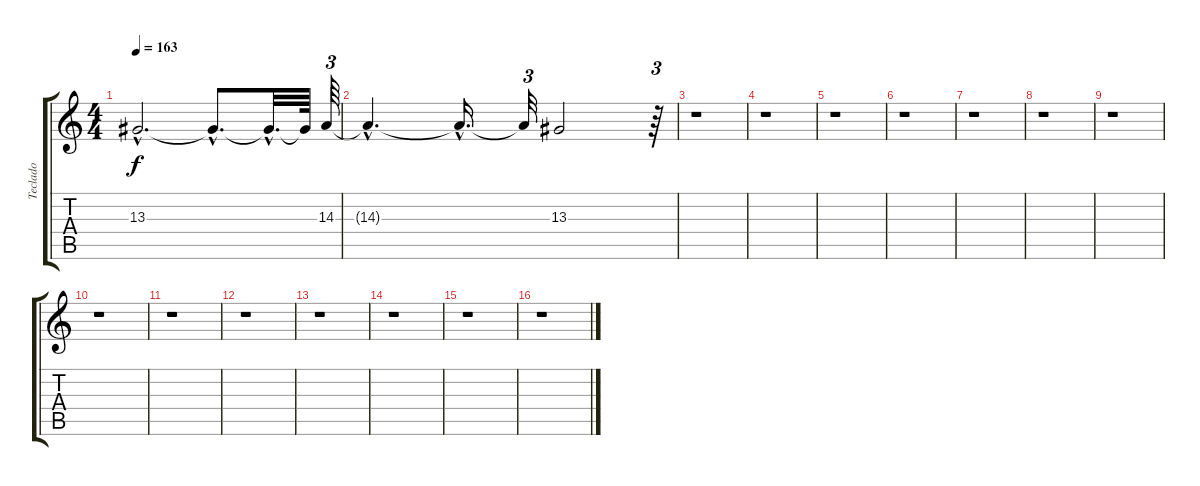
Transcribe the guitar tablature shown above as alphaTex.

\track ("Teclado" "Teclado") {instrument flute}
\staff {score tabs}
\tuning (E4 B3 G3 D3 A2 E2) {hide}
\ts (4 4)
\tempo 163
\clef g2
\ks c
13.3{hac t}.2{d dy f} 13.3{hac t}.8{d} 13.3{hac t}.32{d} 13.3{t}.64 14.3.64{tu (3 2)} |
14.3{hac t}.4{d} 14.3{hac t}.16{d} 14.3{t}.32{tu (3 2)} 13.3.2 r.64{tu (3 2)} |
r.1 |
r.1 |
r.1 |
r.1 |
r.1 |
r.1 |
r.1 |
r.1 |
r.1 |
r.1 |
r.1 |
r.1 |
r.1 |
r.1
